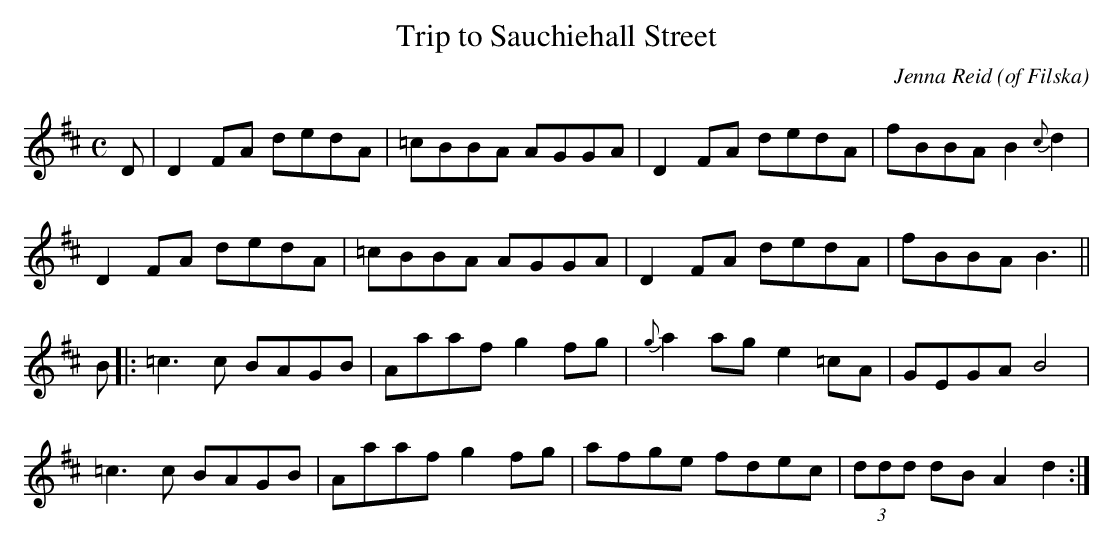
X:1
T:Trip to Sauchiehall Street
C:Jenna Reid (of Filska)
L:1/8
M:C
K:D
D|D2FA dedA|=cBBA AGGA|D2FA dedA|fBBA B2{c}d2|!
D2FA dedA|=cBBA AGGA|D2FA dedA|fBBA B3||!
B|:=c3c BAGB|Aaaf g2fg|{g}a2ag e2=cA|GEGA B4|!
=c3c BAGB|Aaaf g2fg|afge fdec|(3ddd dBA2d2:|!
